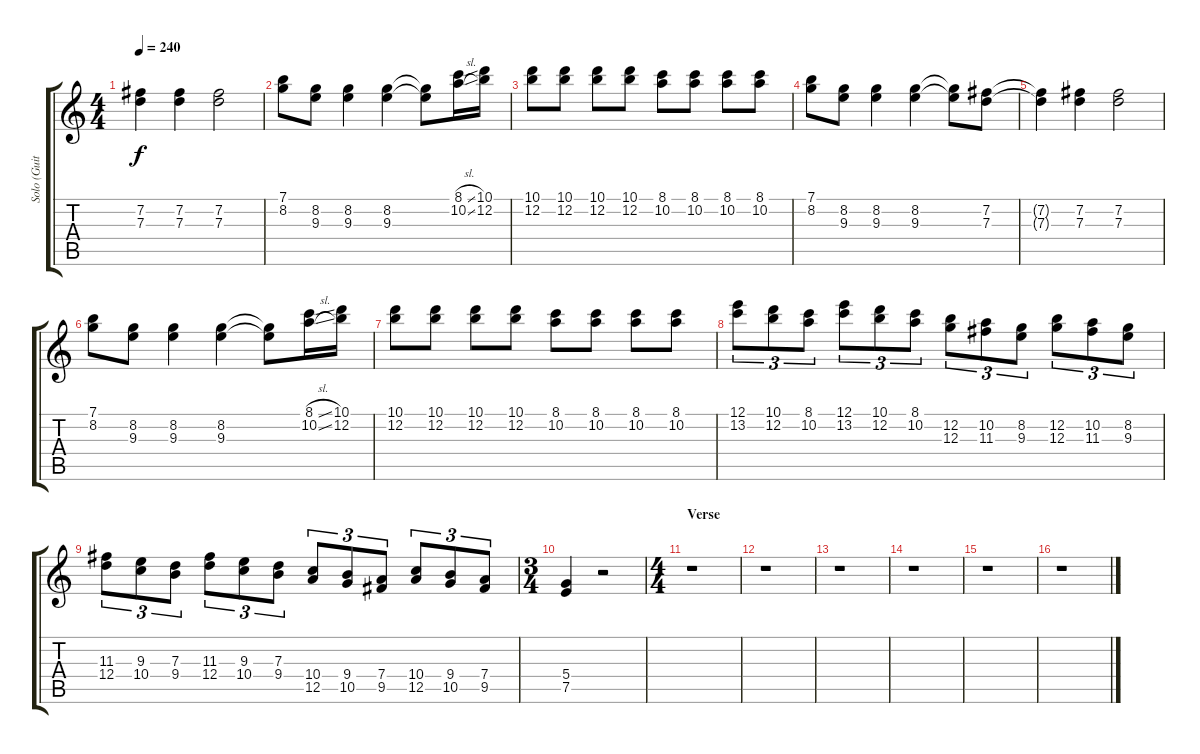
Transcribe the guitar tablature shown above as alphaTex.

\track ("Solo (Guitar)" "Solo (Guit") {instrument distortionguitar}
\staff {score tabs}
\tuning (E4 B3 G3 D3 A2 E2) {hide}
\ts (4 4)
\tempo 240
\clef g2
\ks c
(7.2{t} 7.3{t}).4{dy f} (7.2 7.3).4 (7.2 7.3).2 |
(7.1 8.2).8 (8.2 9.3).8 (8.2 9.3).4 (8.2 9.3).4 (8.2{t} 9.3{t}).8 (8.1{sl} 10.2{sl}).16 (10.1 12.2).16 |
(10.1 12.2).8 (10.1 12.2).8 (10.1 12.2).8 (10.1 12.2).8 (8.1 10.2).8 (8.1 10.2).8 (8.1 10.2).8 (8.1 10.2).8 |
(7.1 8.2).8 (8.2 9.3).8 (8.2 9.3).4 (8.2 9.3).4 (8.2{t} 9.3{t}).8 (7.2 7.3).8 |
(7.2{t} 7.3{t}).4 (7.2 7.3).4 (7.2 7.3).2 |
(7.1 8.2).8 (8.2 9.3).8 (8.2 9.3).4 (8.2 9.3).4 (8.2{t} 9.3{t}).8 (8.1{sl} 10.2{sl}).16 (10.1 12.2).16 |
(10.1 12.2).8 (10.1 12.2).8 (10.1 12.2).8 (10.1 12.2).8 (8.1 10.2).8 (8.1 10.2).8 (8.1 10.2).8 (8.1 10.2).8 |
(12.1 13.2).8{tu (3 2)} (10.1 12.2).8{tu (3 2)} (8.1 10.2).8{tu (3 2)} (12.1 13.2).8{tu (3 2)} (10.1 12.2).8{tu (3 2)} (8.1 10.2).8{tu (3 2)} (12.2 12.3).8{tu (3 2)} (10.2 11.3).8{tu (3 2)} (8.2 9.3).8{tu (3 2)} (12.2 12.3).8{tu (3 2)} (10.2 11.3).8{tu (3 2)} (8.2 9.3).8{tu (3 2)} |
(11.3 12.4).8{tu (3 2)} (9.3 10.4).8{tu (3 2)} (7.3 9.4).8{tu (3 2)} (11.3 12.4).8{tu (3 2)} (9.3 10.4).8{tu (3 2)} (7.3 9.4).8{tu (3 2)} (10.4 12.5).8{tu (3 2)} (9.4 10.5).8{tu (3 2)} (7.4 9.5).8{tu (3 2)} (10.4 12.5).8{tu (3 2)} (9.4 10.5).8{tu (3 2)} (7.4 9.5).8{tu (3 2)} |
\ts (3 4)
(5.4 7.5).4 r.2 |
\ts (4 4)
\section ("" "Verse")
r.1 |
r.1 |
r.1 |
r.1 |
r.1 |
r.1
